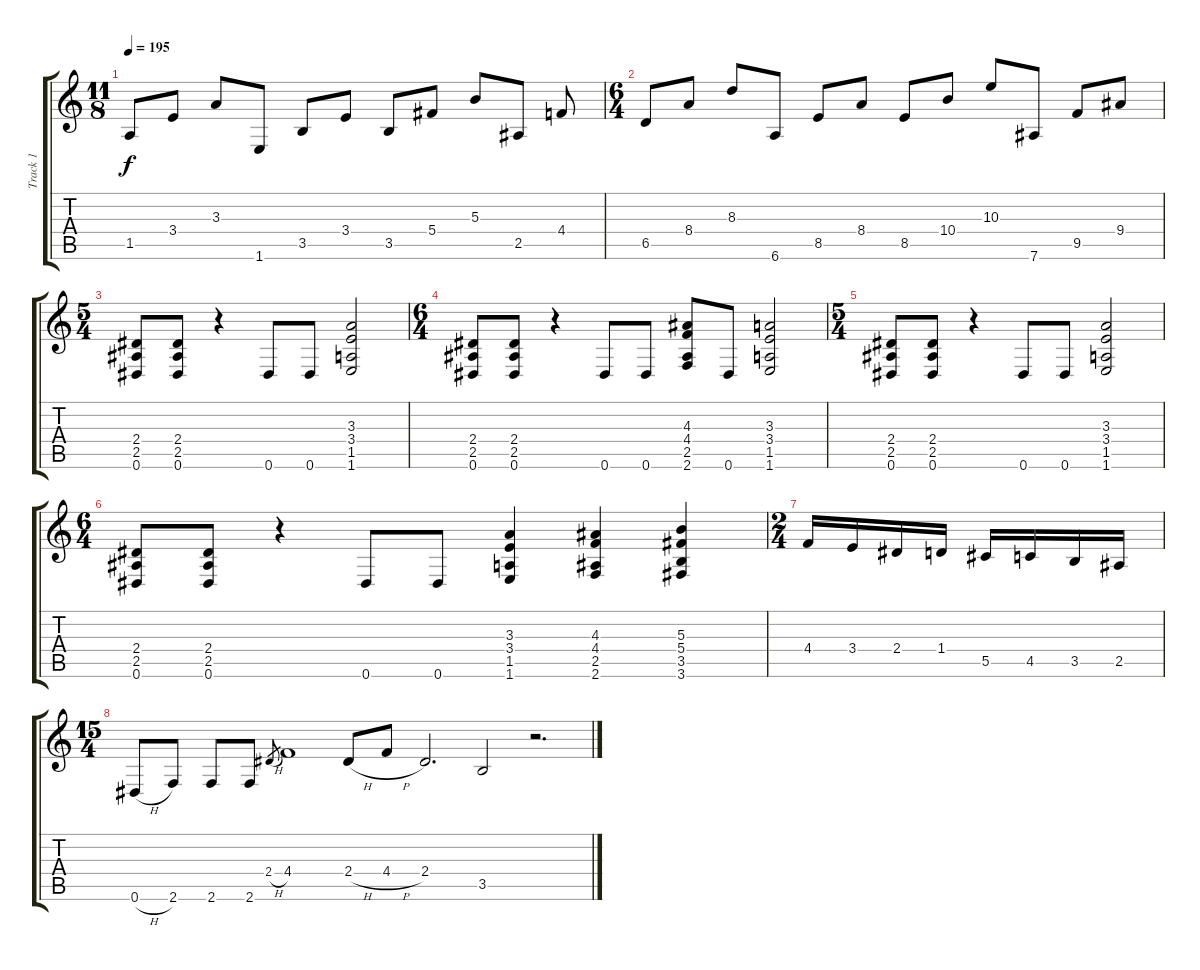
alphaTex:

\track ("Track 1" "Track 1") {instrument distortionguitar}
\staff {score tabs}
\tuning (Eb4 Bb3 Gb3 Db3 Ab2 Eb2) {hide}
\ts (11 8)
\tempo 195
\clef g2
\ks c
1.5.8{dy f} 3.4.8 3.3.8 1.6.8 3.5.8 3.4.8 3.5.8 5.4.8 5.3.8 2.5.8 4.4.8 |
\ts (6 4)
6.5.8 8.4.8 8.3.8 6.6.8 8.5.8 8.4.8 8.5.8 10.4.8 10.3.8 7.6.8 9.5.8 9.4.8 |
\ts (5 4)
(2.4 2.5 0.6).8 (2.4 2.5 0.6).8 r.4 0.6.8 0.6.8 (3.3 3.4 1.5 1.6).2 |
\ts (6 4)
(2.4 2.5 0.6).8 (2.4 2.5 0.6).8 r.4 0.6.8 0.6.8 (4.3 4.4 2.5 2.6).8 0.6.8 (3.3 3.4 1.5 1.6).2 |
\ts (5 4)
(2.4 2.5 0.6).8 (2.4 2.5 0.6).8 r.4 0.6.8 0.6.8 (3.3 3.4 1.5 1.6).2 |
\ts (6 4)
(2.4 2.5 0.6).8 (2.4 2.5 0.6).8 r.4 0.6.8 0.6.8 (3.3 3.4 1.5 1.6).4 (4.3 4.4 2.5 2.6).4 (5.3 5.4 3.5 3.6).4 |
\ts (2 4)
4.4.16 3.4.16 2.4.16 1.4.16 5.5.16 4.5.16 3.5.16 2.5.16 |
\ts (15 4)
0.6{h}.8 2.6.8 2.6.8 2.6.8 2.4{h}.8{gr} 4.4.1 2.4{h}.8 4.4{h}.8 2.4.2{d} 3.5.2 r.2{d}
